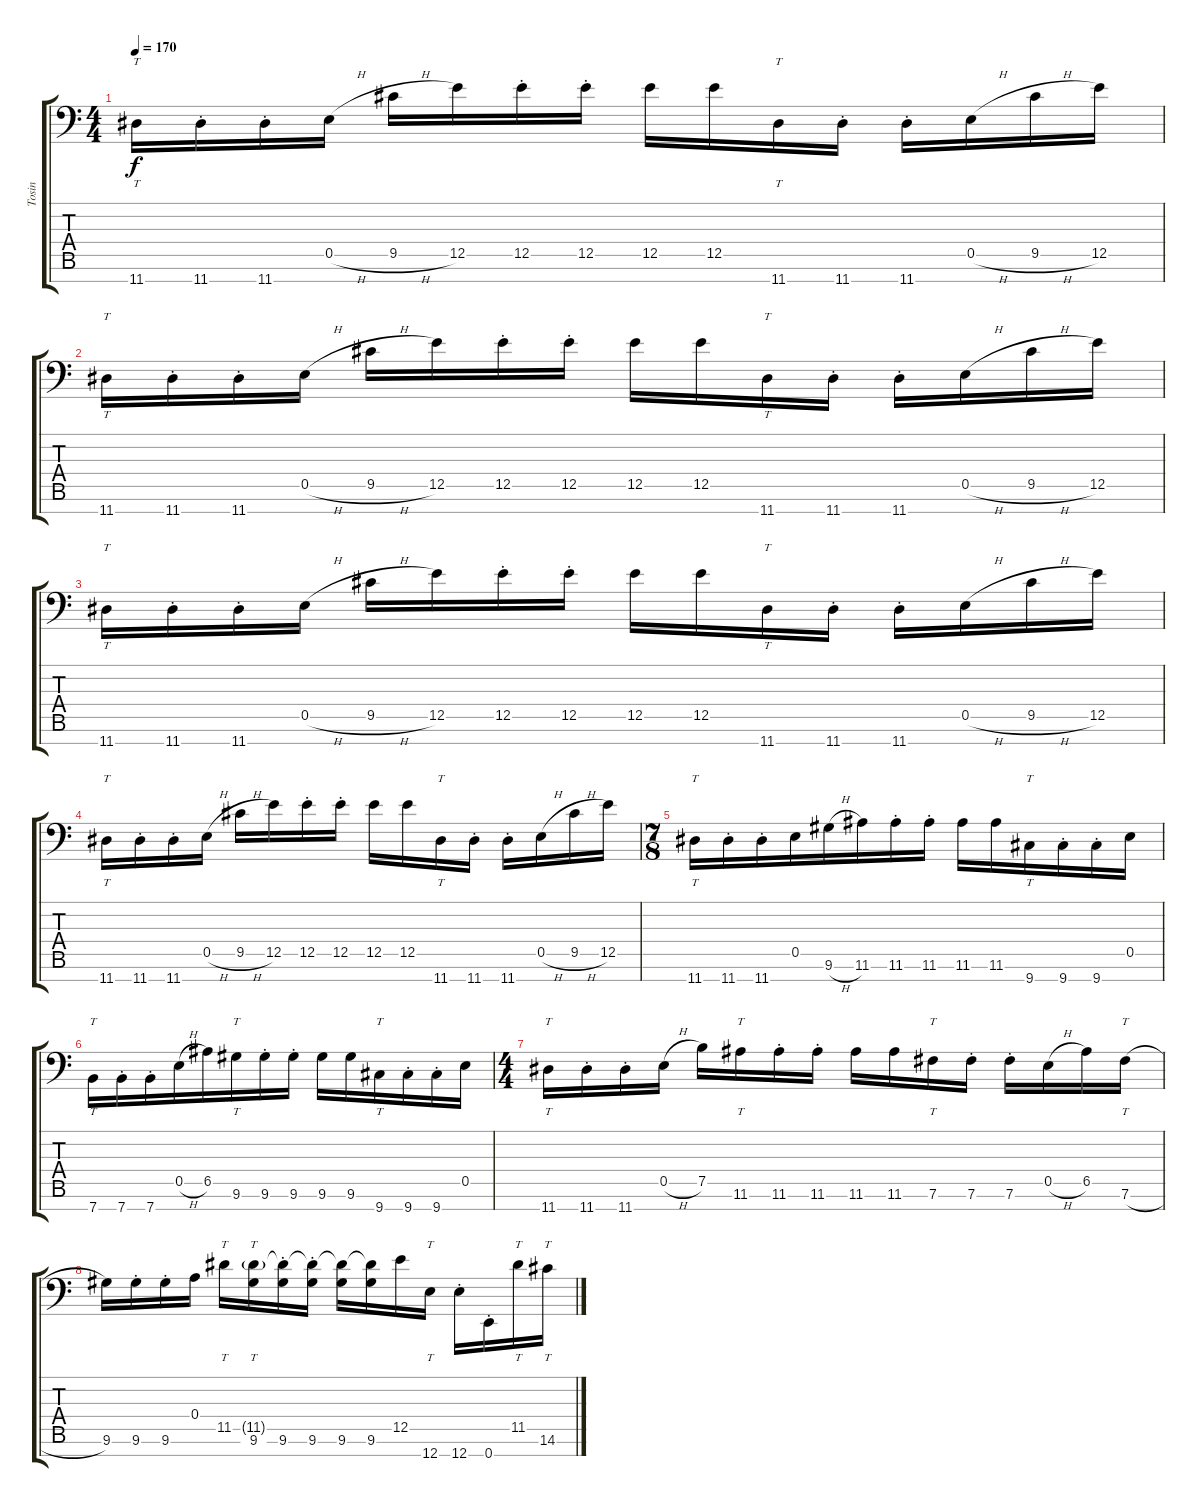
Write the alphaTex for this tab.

\track ("Tosin" "Tosin") {instrument distortionguitar}
\staff {score tabs}
\tuning (B3 G3 D3 A2 E2 B1 E1) {hide}
\ts (4 4)
\tempo 170
\clef f4
\ks c
11.7.16{tt dy f} 11.7{st}.16 11.7{st}.16 0.5{h}.16 9.5{h}.16 12.5.16 12.5{st}.16 12.5{st}.16 12.5.16 12.5.16 11.7.16{tt} 11.7{st}.16 11.7{st}.16 0.5{h}.16 9.5{h}.16 12.5.16 |
11.7.16{tt} 11.7{st}.16 11.7{st}.16 0.5{h}.16 9.5{h}.16 12.5.16 12.5{st}.16 12.5{st}.16 12.5.16 12.5.16 11.7.16{tt} 11.7{st}.16 11.7{st}.16 0.5{h}.16 9.5{h}.16 12.5.16 |
11.7.16{tt} 11.7{st}.16 11.7{st}.16 0.5{h}.16 9.5{h}.16 12.5.16 12.5{st}.16 12.5{st}.16 12.5.16 12.5.16 11.7.16{tt} 11.7{st}.16 11.7{st}.16 0.5{h}.16 9.5{h}.16 12.5.16 |
11.7.16{tt} 11.7{st}.16 11.7{st}.16 0.5{h}.16 9.5{h}.16 12.5.16 12.5{st}.16 12.5{st}.16 12.5.16 12.5.16 11.7.16{tt} 11.7{st}.16 11.7{st}.16 0.5{h}.16 9.5{h}.16 12.5.16 |
\ts (7 8)
11.7.16{tt} 11.7{st}.16 11.7{st}.16 0.5.16 9.6{h}.16 11.6.16 11.6{st}.16 11.6{st}.16 11.6.16 11.6.16 9.7.16{tt} 9.7{st}.16 9.7{st}.16 0.5.16 |
7.7.16{tt} 7.7{st}.16 7.7{st}.16 0.5{h}.16 6.5.16 9.6.16{tt} 9.6{st}.16 9.6{st}.16 9.6.16 9.6.16 9.7.16{tt} 9.7{st}.16 9.7{st}.16 0.5.16 |
\ts (4 4)
11.7.16{tt} 11.7{st}.16 11.7{st}.16 0.5{h}.16 7.5.16 11.6.16{tt} 11.6{st}.16 11.6{st}.16 11.6.16 11.6.16 7.6.16{tt} 7.6{st}.16 7.6{st}.16 0.5{h}.16 6.5.16 7.6{h}.16{tt} |
9.6.16 9.6{st}.16 9.6{st}.16 0.4.16 11.5.16{tt} (11.5{g} 9.6).16{tt} (11.5{t} 9.6{st}).16 (11.5{t} 9.6{st}).16 (11.5{t} 9.6).16 (11.5{t} 9.6).16 12.5.16 12.7.16{tt} 12.7{st}.16 0.7{st}.16 11.5.16{tt} 14.6.16{tt}
